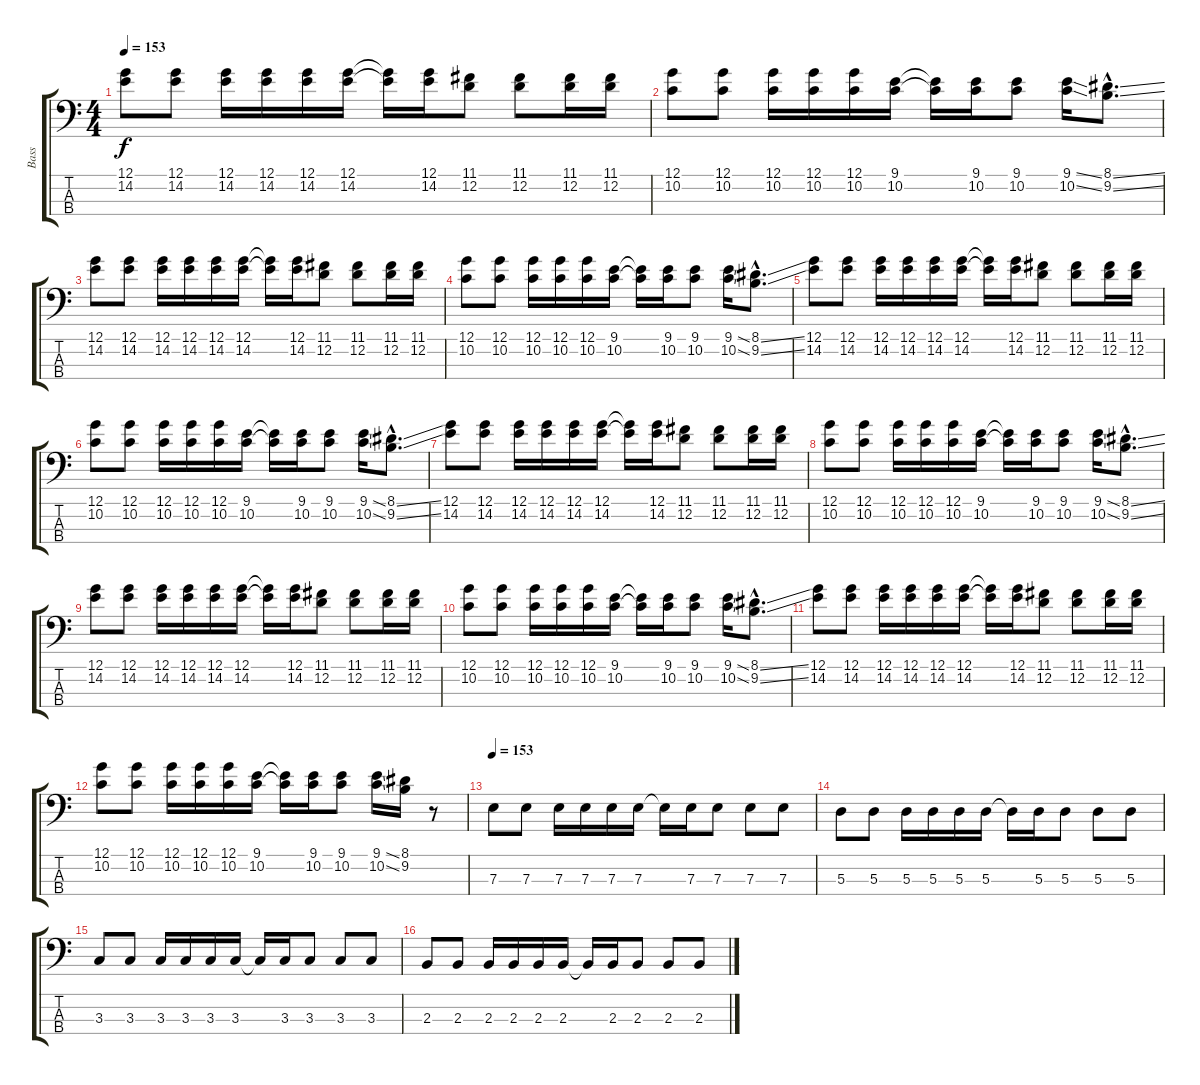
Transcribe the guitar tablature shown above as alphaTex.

\track ("Bass" "Bass") {instrument electricbasspick}
\staff {score tabs}
\tuning (G2 D2 A1 E1) {hide}
\ts (4 4)
\tempo 153
\clef f4
\ks c
(12.1 14.2).8{dy f instrument electricbasspick} (12.1 14.2).8 (12.1 14.2).16 (12.1 14.2).16 (12.1 14.2).16 (12.1 14.2).16 (12.1{t} 14.2{t}).16 (12.1 14.2).16 (11.1 12.2).8 (11.1 12.2).8 (11.1 12.2).16 (11.1 12.2).16 |
(12.1 10.2).8 (12.1 10.2).8 (12.1 10.2).16 (12.1 10.2).16 (12.1 10.2).16 (9.1 10.2).16 (9.1{t} 10.2{t}).16 (9.1 10.2).16 (9.1 10.2).8 (9.1{ss} 10.2{ss}).16 (8.1{ss hac} 9.2{ss hac}).8{d} |
(12.1 14.2).8 (12.1 14.2).8 (12.1 14.2).16 (12.1 14.2).16 (12.1 14.2).16 (12.1 14.2).16 (12.1{t} 14.2{t}).16 (12.1 14.2).16 (11.1 12.2).8 (11.1 12.2).8 (11.1 12.2).16 (11.1 12.2).16 |
(12.1 10.2).8 (12.1 10.2).8 (12.1 10.2).16 (12.1 10.2).16 (12.1 10.2).16 (9.1 10.2).16 (9.1{t} 10.2{t}).16 (9.1 10.2).16 (9.1 10.2).8 (9.1{ss} 10.2{ss}).16 (8.1{ss hac} 9.2{ss hac}).8{d} |
(12.1 14.2).8 (12.1 14.2).8 (12.1 14.2).16 (12.1 14.2).16 (12.1 14.2).16 (12.1 14.2).16 (12.1{t} 14.2{t}).16 (12.1 14.2).16 (11.1 12.2).8 (11.1 12.2).8 (11.1 12.2).16 (11.1 12.2).16 |
(12.1 10.2).8 (12.1 10.2).8 (12.1 10.2).16 (12.1 10.2).16 (12.1 10.2).16 (9.1 10.2).16 (9.1{t} 10.2{t}).16 (9.1 10.2).16 (9.1 10.2).8 (9.1{ss} 10.2{ss}).16 (8.1{ss hac} 9.2{ss hac}).8{d} |
(12.1 14.2).8 (12.1 14.2).8 (12.1 14.2).16 (12.1 14.2).16 (12.1 14.2).16 (12.1 14.2).16 (12.1{t} 14.2{t}).16 (12.1 14.2).16 (11.1 12.2).8 (11.1 12.2).8 (11.1 12.2).16 (11.1 12.2).16 |
(12.1 10.2).8 (12.1 10.2).8 (12.1 10.2).16 (12.1 10.2).16 (12.1 10.2).16 (9.1 10.2).16 (9.1{t} 10.2{t}).16 (9.1 10.2).16 (9.1 10.2).8 (9.1{ss} 10.2{ss}).16 (8.1{ss hac} 9.2{ss hac}).8{d} |
(12.1 14.2).8 (12.1 14.2).8 (12.1 14.2).16 (12.1 14.2).16 (12.1 14.2).16 (12.1 14.2).16 (12.1{t} 14.2{t}).16 (12.1 14.2).16 (11.1 12.2).8 (11.1 12.2).8 (11.1 12.2).16 (11.1 12.2).16 |
(12.1 10.2).8 (12.1 10.2).8 (12.1 10.2).16 (12.1 10.2).16 (12.1 10.2).16 (9.1 10.2).16 (9.1{t} 10.2{t}).16 (9.1 10.2).16 (9.1 10.2).8 (9.1{ss} 10.2{ss}).16 (8.1{ss hac} 9.2{ss hac}).8{d} |
(12.1 14.2).8 (12.1 14.2).8 (12.1 14.2).16 (12.1 14.2).16 (12.1 14.2).16 (12.1 14.2).16 (12.1{t} 14.2{t}).16 (12.1 14.2).16 (11.1 12.2).8 (11.1 12.2).8 (11.1 12.2).16 (11.1 12.2).16 |
(12.1 10.2).8 (12.1 10.2).8 (12.1 10.2).16 (12.1 10.2).16 (12.1 10.2).16 (9.1 10.2).16 (9.1{t} 10.2{t}).16 (9.1 10.2).16 (9.1 10.2).8 (9.1{ss} 10.2{ss}).16 (8.1 9.2).16 r.8 |
\tempo 153
7.3.8 7.3.8 7.3.16 7.3.16 7.3.16 7.3.16 7.3{t}.16 7.3.16 7.3.8 7.3.8 7.3.8 |
5.3.8 5.3.8 5.3.16 5.3.16 5.3.16 5.3.16 5.3{t}.16 5.3.16 5.3.8 5.3.8 5.3.8 |
3.3.8 3.3.8 3.3.16 3.3.16 3.3.16 3.3.16 3.3{t}.16 3.3.16 3.3.8 3.3.8 3.3.8 |
2.3.8 2.3.8 2.3.16 2.3.16 2.3.16 2.3.16 2.3{t}.16 2.3.16 2.3.8 2.3.8 2.3.8
